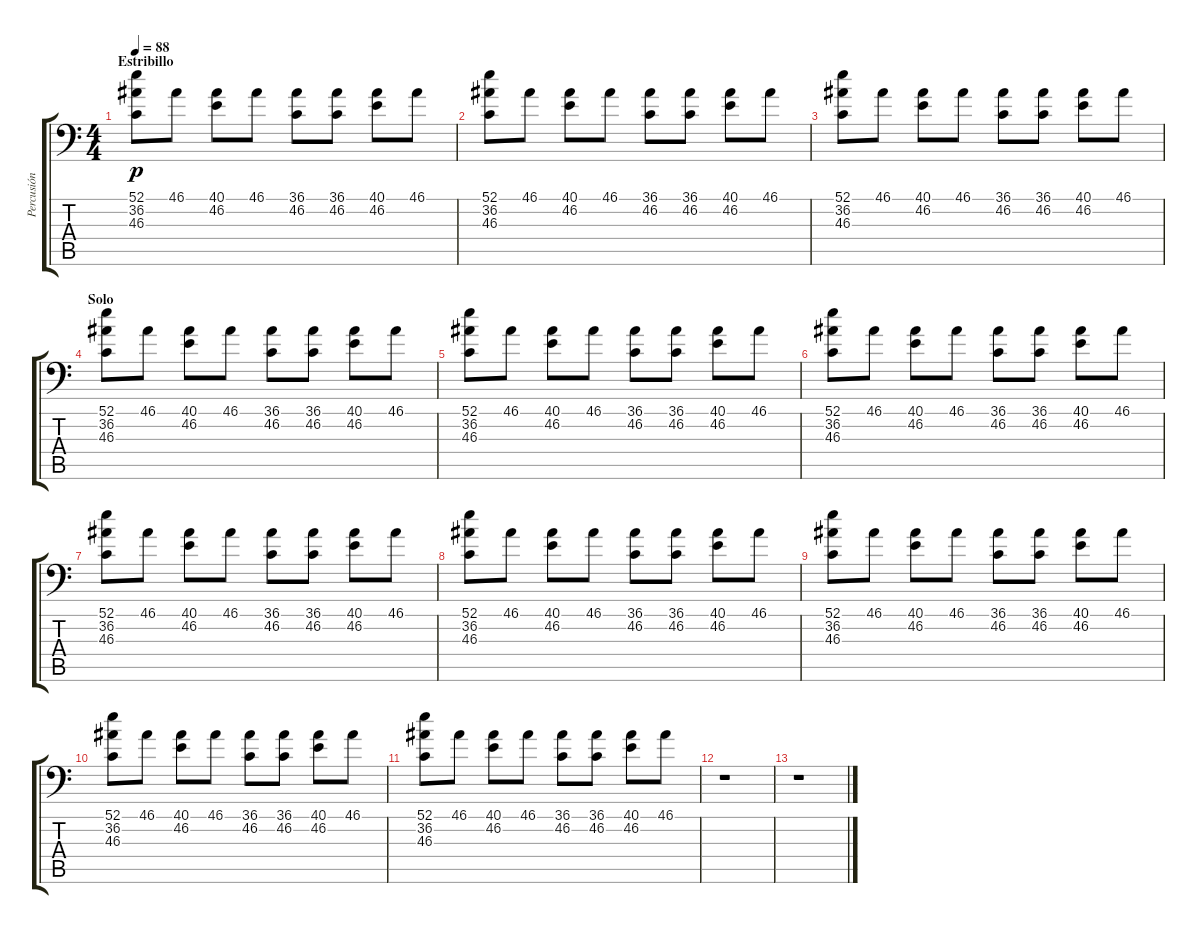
\track ("Percusión" "Percusión") {instrument acousticgrandpiano}
\staff {score tabs}
\tuning (C-1 C-1 C-1 C-1 C-1 C-1) {hide}
\ts (4 4)
\section ("" "Estribillo")
\tempo 88
\clef f4
\ks c
(52.1 36.2 46.3).8{dy p} 46.1.8 (40.1 46.2).8 46.1.8 (36.1 46.2).8 (36.1 46.2).8 (40.1 46.2).8 46.1.8 |
(52.1 36.2 46.3).8 46.1.8 (40.1 46.2).8 46.1.8 (36.1 46.2).8 (36.1 46.2).8 (40.1 46.2).8 46.1.8 |
(52.1 36.2 46.3).8 46.1.8 (40.1 46.2).8 46.1.8 (36.1 46.2).8 (36.1 46.2).8 (40.1 46.2).8 46.1.8 |
\section ("" "Solo")
(52.1 36.2 46.3).8 46.1.8 (40.1 46.2).8 46.1.8 (36.1 46.2).8 (36.1 46.2).8 (40.1 46.2).8 46.1.8 |
(52.1 36.2 46.3).8 46.1.8 (40.1 46.2).8 46.1.8 (36.1 46.2).8 (36.1 46.2).8 (40.1 46.2).8 46.1.8 |
(52.1 36.2 46.3).8 46.1.8 (40.1 46.2).8 46.1.8 (36.1 46.2).8 (36.1 46.2).8 (40.1 46.2).8 46.1.8 |
(52.1 36.2 46.3).8 46.1.8 (40.1 46.2).8 46.1.8 (36.1 46.2).8 (36.1 46.2).8 (40.1 46.2).8 46.1.8 |
(52.1 36.2 46.3).8 46.1.8 (40.1 46.2).8 46.1.8 (36.1 46.2).8 (36.1 46.2).8 (40.1 46.2).8 46.1.8 |
(52.1 36.2 46.3).8 46.1.8 (40.1 46.2).8 46.1.8 (36.1 46.2).8 (36.1 46.2).8 (40.1 46.2).8 46.1.8 |
(52.1 36.2 46.3).8 46.1.8 (40.1 46.2).8 46.1.8 (36.1 46.2).8 (36.1 46.2).8 (40.1 46.2).8 46.1.8 |
(52.1 36.2 46.3).8 46.1.8 (40.1 46.2).8 46.1.8 (36.1 46.2).8 (36.1 46.2).8 (40.1 46.2).8 46.1.8 |
r.1 |
r.1
